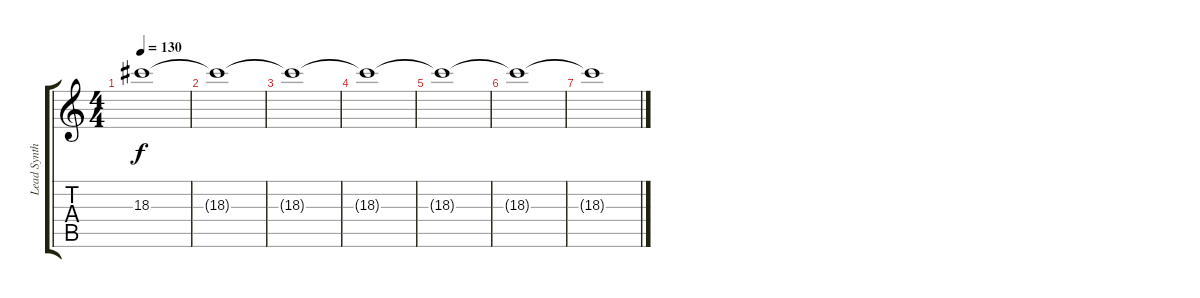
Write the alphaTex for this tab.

\track ("Lead Synth Left Ch." "Lead Synth") {instrument overdrivenguitar}
\staff {score tabs}
\tuning (E4 B3 G3 D3 A2 E2) {hide}
\ts (4 4)
\tempo 130
\clef g2
\ks c
18.3.1{dy f} |
18.3{t}.1 |
18.3{t}.1{volume 2} |
18.3{t}.1 |
18.3{t}.1 |
18.3{t}.1 |
18.3{t}.1
